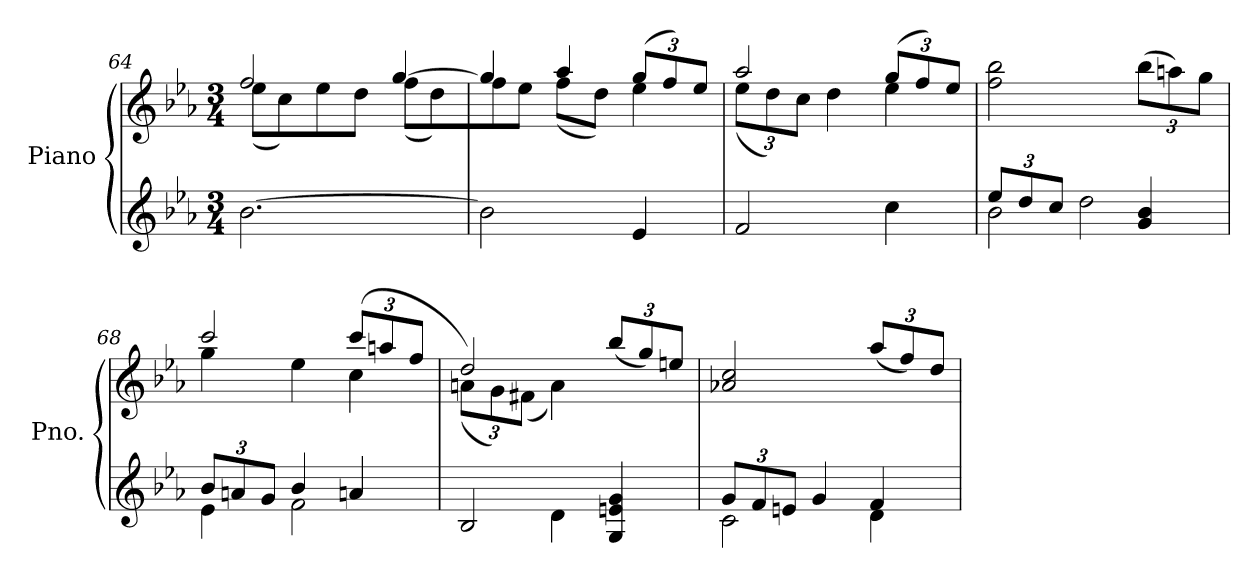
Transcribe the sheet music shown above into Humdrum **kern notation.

**kern	**kern
*part1	*part1
*staff2	*staff1
*I"Piano	*
*I'Pno.	*
*clefG2	*clefG2
*k[b-e-a-]	*k[b-e-a-]
*M3/4	*M3/4
=64	=64
*	*^
[2.b-\	2ff/	(<8ee-\L
.	.	8cc\)
.	.	8ee-\
.	.	8dd\J
.	[4gg/	(<8ff\L
.	.	8dd\)
=65	=65	=65
2b-\]	4gg/]	8ff\
.	.	8ee-\J
.	4aa-/	(<8ff\L
.	.	8dd\J)
*	*Xbrackettup	*
4e-/	(>12gg/L	4ee-\
.	12ff/)	.
.	12ee-/J	.
!!LO:LB:g=z	!!
=66	=66	=66
2f/	2aa-/	(<12ee-\L
.	.	12dd\)
.	.	12cc\J
.	.	4dd\
4cc\	(>12gg/L	4ee-\
.	12ff/)	.
.	12ee-/J	.
*	*v	*v
=67	=67
*^	*
*	*Xbrackettup	*
2b-\	12ee-/L	2ff\ 2bb-\
.	12dd/	.
.	12cc/J	.
.	2dd\	.
4g/ 4b-/	.	(>12bb-\L
.	.	12aan\)
.	.	12gg\J
=68	=68	=68
*	*	*^
12b-/L	4e-\	2ccc/	4gg\
12an/	.	.	.
12g/J	.	.	.
4b-/	2f\	.	4ee-\
4an/	.	(>12ccc/L	4cc\
.	.	12aan/	.
.	.	12ff/J	.
=69	=69	=69	=69
2B-/	4ryy	2dd/)	(<12an\L
.	.	.	12g\)
.	.	.	(<12f#X\J
.	4d\	.	4a\)
4G/ 4en/ 4g/	4rddyy	(>12bb-/L	4ryy
.	.	12gg/)	.
.	.	12een/J	.
*	*	*v	*v
=70	=70	=70
12g/L	2c\	2a-X/ 2cc/
12f/	.	.
12en/J	.	.
4g/	.	.
4f/	4d\	(>12aa-/L
.	.	12ff/)
.	.	12dd/J
*v	*v	*
=	=
*-	*-
